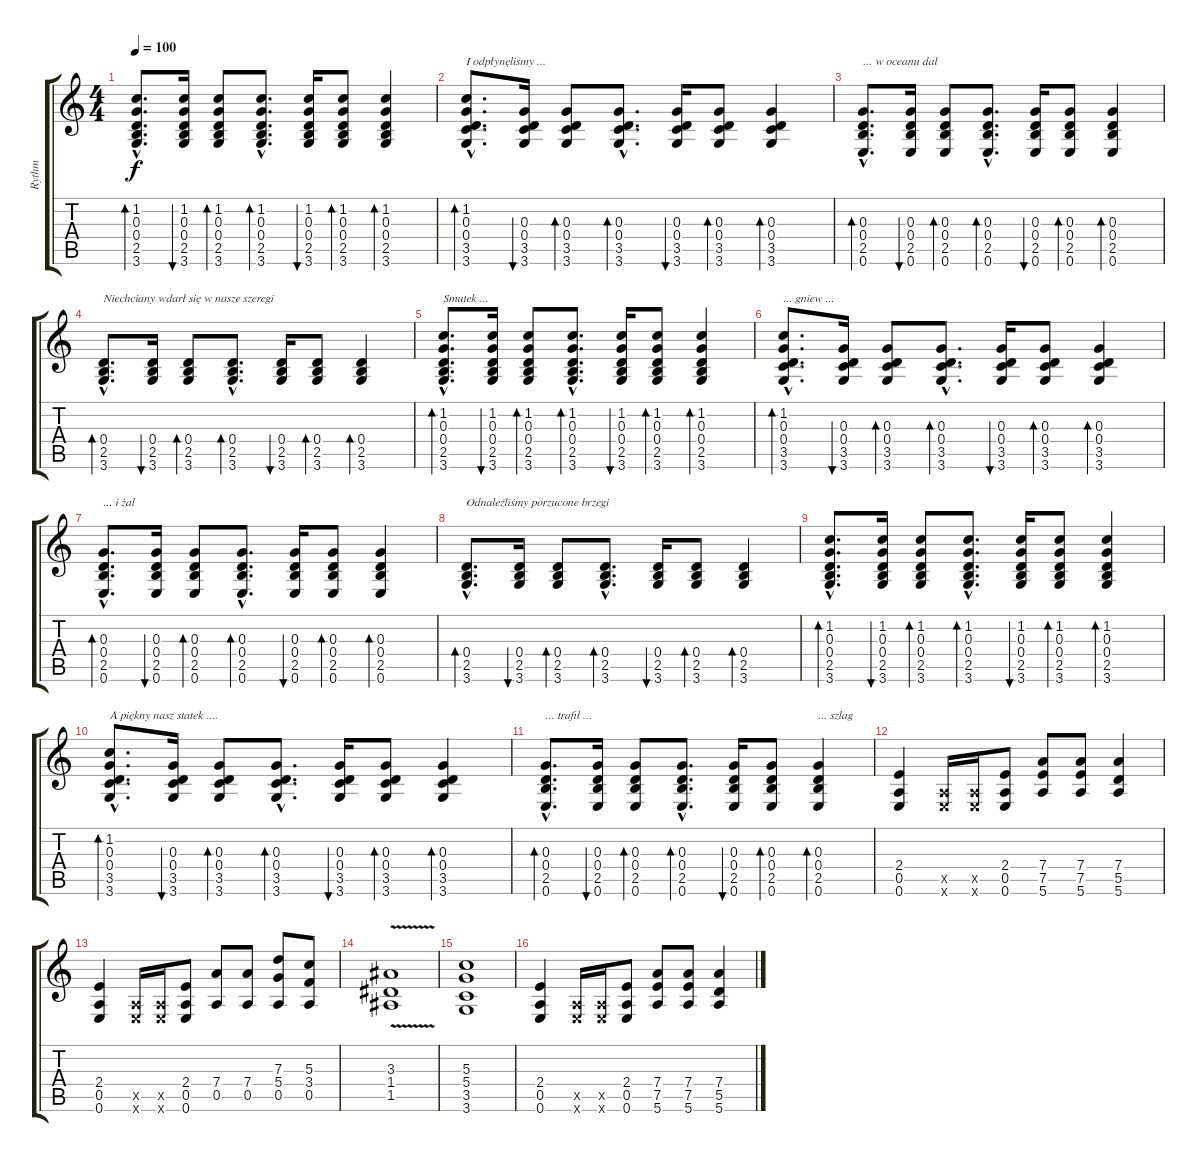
\track ("Rythm" "Rythm") {instrument overdrivenguitar}
\staff {score tabs}
\tuning (E4 B3 G3 D3 A2 E2) {hide}
\ts (4 4)
\tempo 100
\clef g2
\ks c
(1.2{hac} 0.3{hac} 0.4{hac} 2.5{hac} 3.6{hac}).8{d bd 60 dy f} (1.2 0.3 0.4 2.5 3.6).16{bu 60} (1.2 0.3 0.4 2.5 3.6).8{bd 60} (1.2{hac} 0.3{hac} 0.4{hac} 2.5{hac} 3.6{hac}).8{d bd 60} (1.2 0.3 0.4 2.5 3.6).16{bu 60} (1.2 0.3 0.4 2.5 3.6).8{bd 60} (1.2 0.3 0.4 2.5 3.6).4{bd 60} |
(1.2{hac} 0.3{hac} 0.4{hac} 3.5{hac} 3.6{hac}).8{d bd 60 txt "I odpłynęliśmy ..."} (0.3 0.4 3.5 3.6).16{bu 60} (0.3 0.4 3.5 3.6).8{bd 60} (0.3{hac} 0.4{hac} 3.5{hac} 3.6{hac}).8{d bd 60} (0.3 0.4 3.5 3.6).16{bu 60} (0.3 0.4 3.5 3.6).8{bd 60} (0.3 0.4 3.5 3.6).4{bd 60} |
(0.3{hac} 0.4{hac} 2.5{hac} 0.6{hac}).8{d bd 60 txt "... w oceanu dal"} (0.3 0.4 2.5 0.6).16{bu 60} (0.3 0.4 2.5 0.6).8{bd 60} (0.3{hac} 0.4{hac} 2.5{hac} 0.6{hac}).8{d bd 60} (0.3 0.4 2.5 0.6).16{bu 60} (0.3 0.4 2.5 0.6).8{bd 60} (0.3 0.4 2.5 0.6).4{bd 60} |
(0.4{hac} 2.5{hac} 3.6{hac}).8{d bd 60 txt "Niechciany wdarł się w nasze szeregi" instrument acousticguitarsteel} (0.4 2.5 3.6).16{bu 60} (0.4 2.5 3.6).8{bd 60} (0.4{hac} 2.5{hac} 3.6{hac}).8{d bd 60} (0.4 2.5 3.6).16{bu 60} (0.4 2.5 3.6).8{bd 60} (0.4 2.5 3.6).4{bd 60} |
(1.2{hac} 0.3{hac} 0.4{hac} 2.5{hac} 3.6{hac}).8{d bd 60 txt "Smutek ..."} (1.2 0.3 0.4 2.5 3.6).16{bu 60} (1.2 0.3 0.4 2.5 3.6).8{bd 60} (1.2{hac} 0.3{hac} 0.4{hac} 2.5{hac} 3.6{hac}).8{d bd 60} (1.2 0.3 0.4 2.5 3.6).16{bu 60} (1.2 0.3 0.4 2.5 3.6).8{bd 60} (1.2 0.3 0.4 2.5 3.6).4{bd 60} |
(1.2{hac} 0.3{hac} 0.4{hac} 3.5{hac} 3.6{hac}).8{d bd 60 txt "... gniew ..."} (0.3 0.4 3.5 3.6).16{bu 60} (0.3 0.4 3.5 3.6).8{bd 60} (0.3{hac} 0.4{hac} 3.5{hac} 3.6{hac}).8{d bd 60} (0.3 0.4 3.5 3.6).16{bu 60} (0.3 0.4 3.5 3.6).8{bd 60} (0.3 0.4 3.5 3.6).4{bd 60} |
(0.3{hac} 0.4{hac} 2.5{hac} 0.6{hac}).8{d bd 60 txt "... i żal"} (0.3 0.4 2.5 0.6).16{bu 60} (0.3 0.4 2.5 0.6).8{bd 60} (0.3{hac} 0.4{hac} 2.5{hac} 0.6{hac}).8{d bd 60} (0.3 0.4 2.5 0.6).16{bu 60} (0.3 0.4 2.5 0.6).8{bd 60} (0.3 0.4 2.5 0.6).4{bd 60} |
(0.4{hac} 2.5{hac} 3.6{hac}).8{d bd 60 txt "Odnaleźliśmy porzucone brzegi" instrument acousticguitarsteel} (0.4 2.5 3.6).16{bu 60} (0.4 2.5 3.6).8{bd 60} (0.4{hac} 2.5{hac} 3.6{hac}).8{d bd 60} (0.4 2.5 3.6).16{bu 60} (0.4 2.5 3.6).8{bd 60} (0.4 2.5 3.6).4{bd 60} |
(1.2{hac} 0.3{hac} 0.4{hac} 2.5{hac} 3.6{hac}).8{d bd 60} (1.2 0.3 0.4 2.5 3.6).16{bu 60} (1.2 0.3 0.4 2.5 3.6).8{bd 60} (1.2{hac} 0.3{hac} 0.4{hac} 2.5{hac} 3.6{hac}).8{d bd 60} (1.2 0.3 0.4 2.5 3.6).16{bu 60} (1.2 0.3 0.4 2.5 3.6).8{bd 60} (1.2 0.3 0.4 2.5 3.6).4{bd 60} |
(1.2{hac} 0.3{hac} 0.4{hac} 3.5{hac} 3.6{hac}).8{d bd 60 txt "A piękny nasz statek ...."} (0.3 0.4 3.5 3.6).16{bu 60} (0.3 0.4 3.5 3.6).8{bd 60} (0.3{hac} 0.4{hac} 3.5{hac} 3.6{hac}).8{d bd 60} (0.3 0.4 3.5 3.6).16{bu 60} (0.3 0.4 3.5 3.6).8{bd 60} (0.3 0.4 3.5 3.6).4{bd 60} |
(0.3{hac} 0.4{hac} 2.5{hac} 0.6{hac}).8{d bd 60 txt "... trafił ..."} (0.3 0.4 2.5 0.6).16{bu 60} (0.3 0.4 2.5 0.6).8{bd 60} (0.3{hac} 0.4{hac} 2.5{hac} 0.6{hac}).8{d bd 60} (0.3 0.4 2.5 0.6).16{bu 60} (0.3 0.4 2.5 0.6).8{bd 60} (0.3 0.4 2.5 0.6).4{bd 60 txt "... szlag"} |
(2.4 0.5 0.6).4{volume 12 instrument overdrivenguitar} (0.5{x} 0.6{x}).16 (0.5{x} 0.6{x}).16 (2.4 0.5 0.6).8 (7.4 7.5 5.6).8 (7.4 7.5 5.6).8 (7.4 5.5 5.6).4 |
(2.4 0.5 0.6).4 (0.5{x} 0.6{x}).16 (0.5{x} 0.6{x}).16 (2.4 0.5 0.6).8 (7.4 0.5).8 (7.4 0.5).8 (7.3 5.4 0.5).8 (5.3 3.4 0.5).8 |
(3.3{v} 1.4{v} 1.5{v}).1 |
(5.3 5.4 3.5 3.6).1 |
(2.4 0.5 0.6).4 (0.5{x} 0.6{x}).16 (0.5{x} 0.6{x}).16 (2.4 0.5 0.6).8 (7.4 7.5 5.6).8 (7.4 7.5 5.6).8 (7.4 5.5 5.6).4
